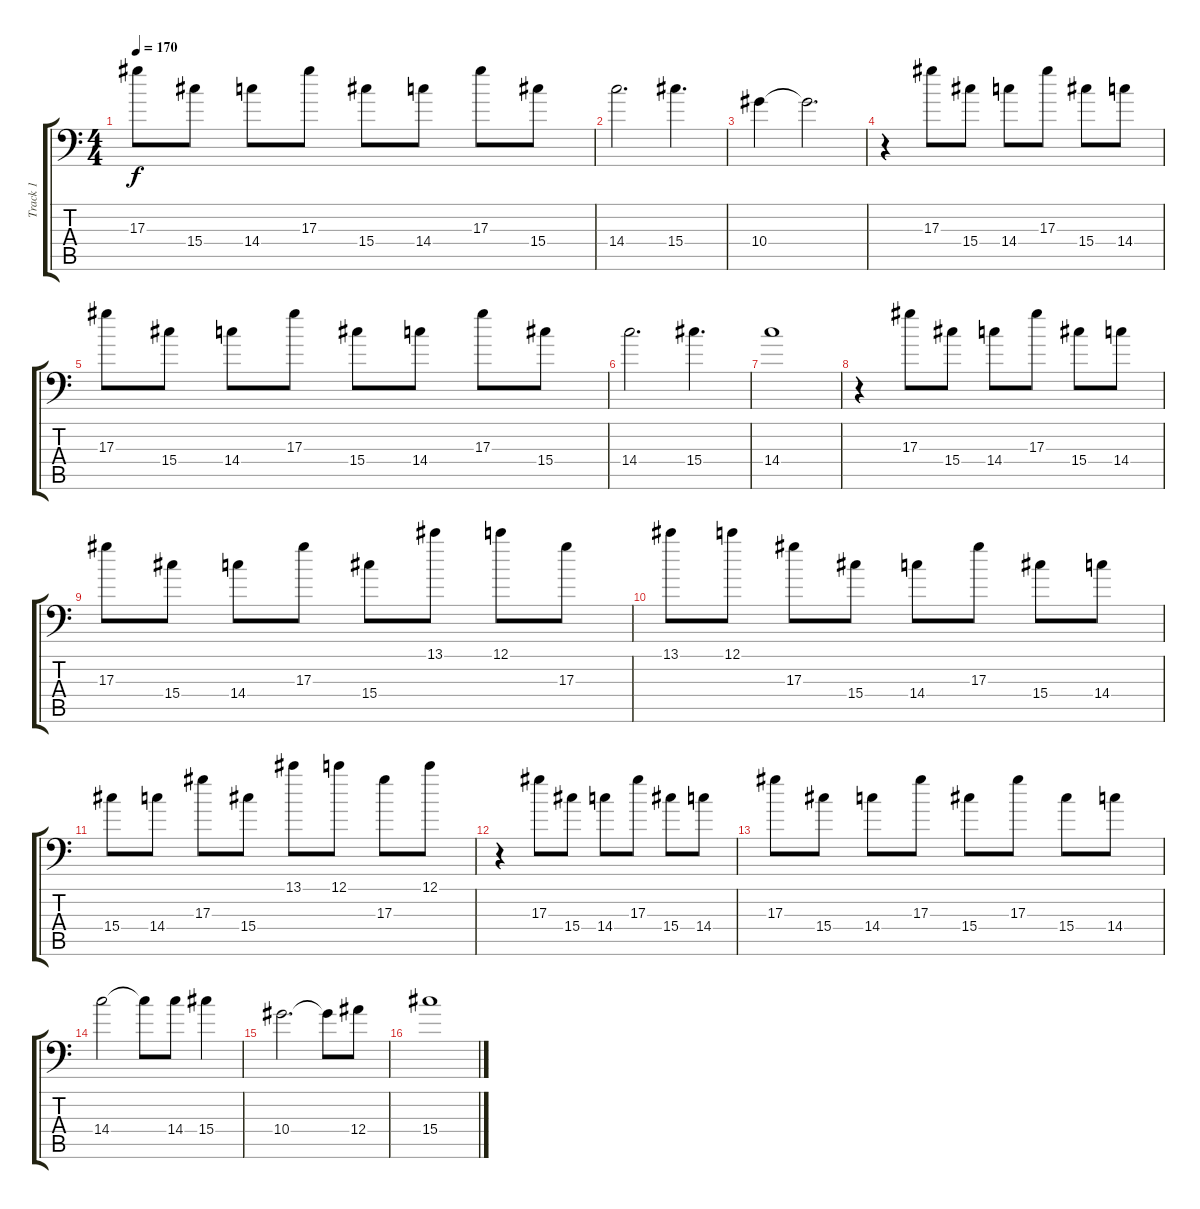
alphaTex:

\track ("Track 1" "Track 1") {instrument overdrivenguitar}
\staff {score tabs}
\tuning (C4 G3 Eb3 Bb2 F2 Bb1) {hide}
\ts (4 4)
\tempo 170
\clef f4
\ks c
17.3.8{dy f} 15.4.8 14.4.8 17.3.8 15.4.8 14.4.8 17.3.8 15.4.8 |
14.4.2{d} 15.4.4{d} |
10.4.4 10.4{t}.2{d} |
r.4 17.3.8 15.4.8 14.4.8 17.3.8 15.4.8 14.4.8 |
17.3.8 15.4.8 14.4.8 17.3.8 15.4.8 14.4.8 17.3.8 15.4.8 |
14.4.2{d} 15.4.4{d} |
14.4.1 |
r.4 17.3.8 15.4.8 14.4.8 17.3.8 15.4.8 14.4.8 |
17.3.8 15.4.8 14.4.8 17.3.8 15.4.8 13.1.8 12.1.8 17.3.8 |
13.1.8 12.1.8 17.3.8 15.4.8 14.4.8 17.3.8 15.4.8 14.4.8 |
15.4.8 14.4.8 17.3.8 15.4.8 13.1.8 12.1.8 17.3.8 12.1.8 |
r.4 17.3.8 15.4.8 14.4.8 17.3.8 15.4.8 14.4.8 |
17.3.8 15.4.8 14.4.8 17.3.8 15.4.8 17.3.8 15.4.8 14.4.8 |
14.4.2 14.4{t}.8 14.4.8 15.4.4 |
10.4.2{d} 10.4{t}.8 12.4.8 |
15.4.1
